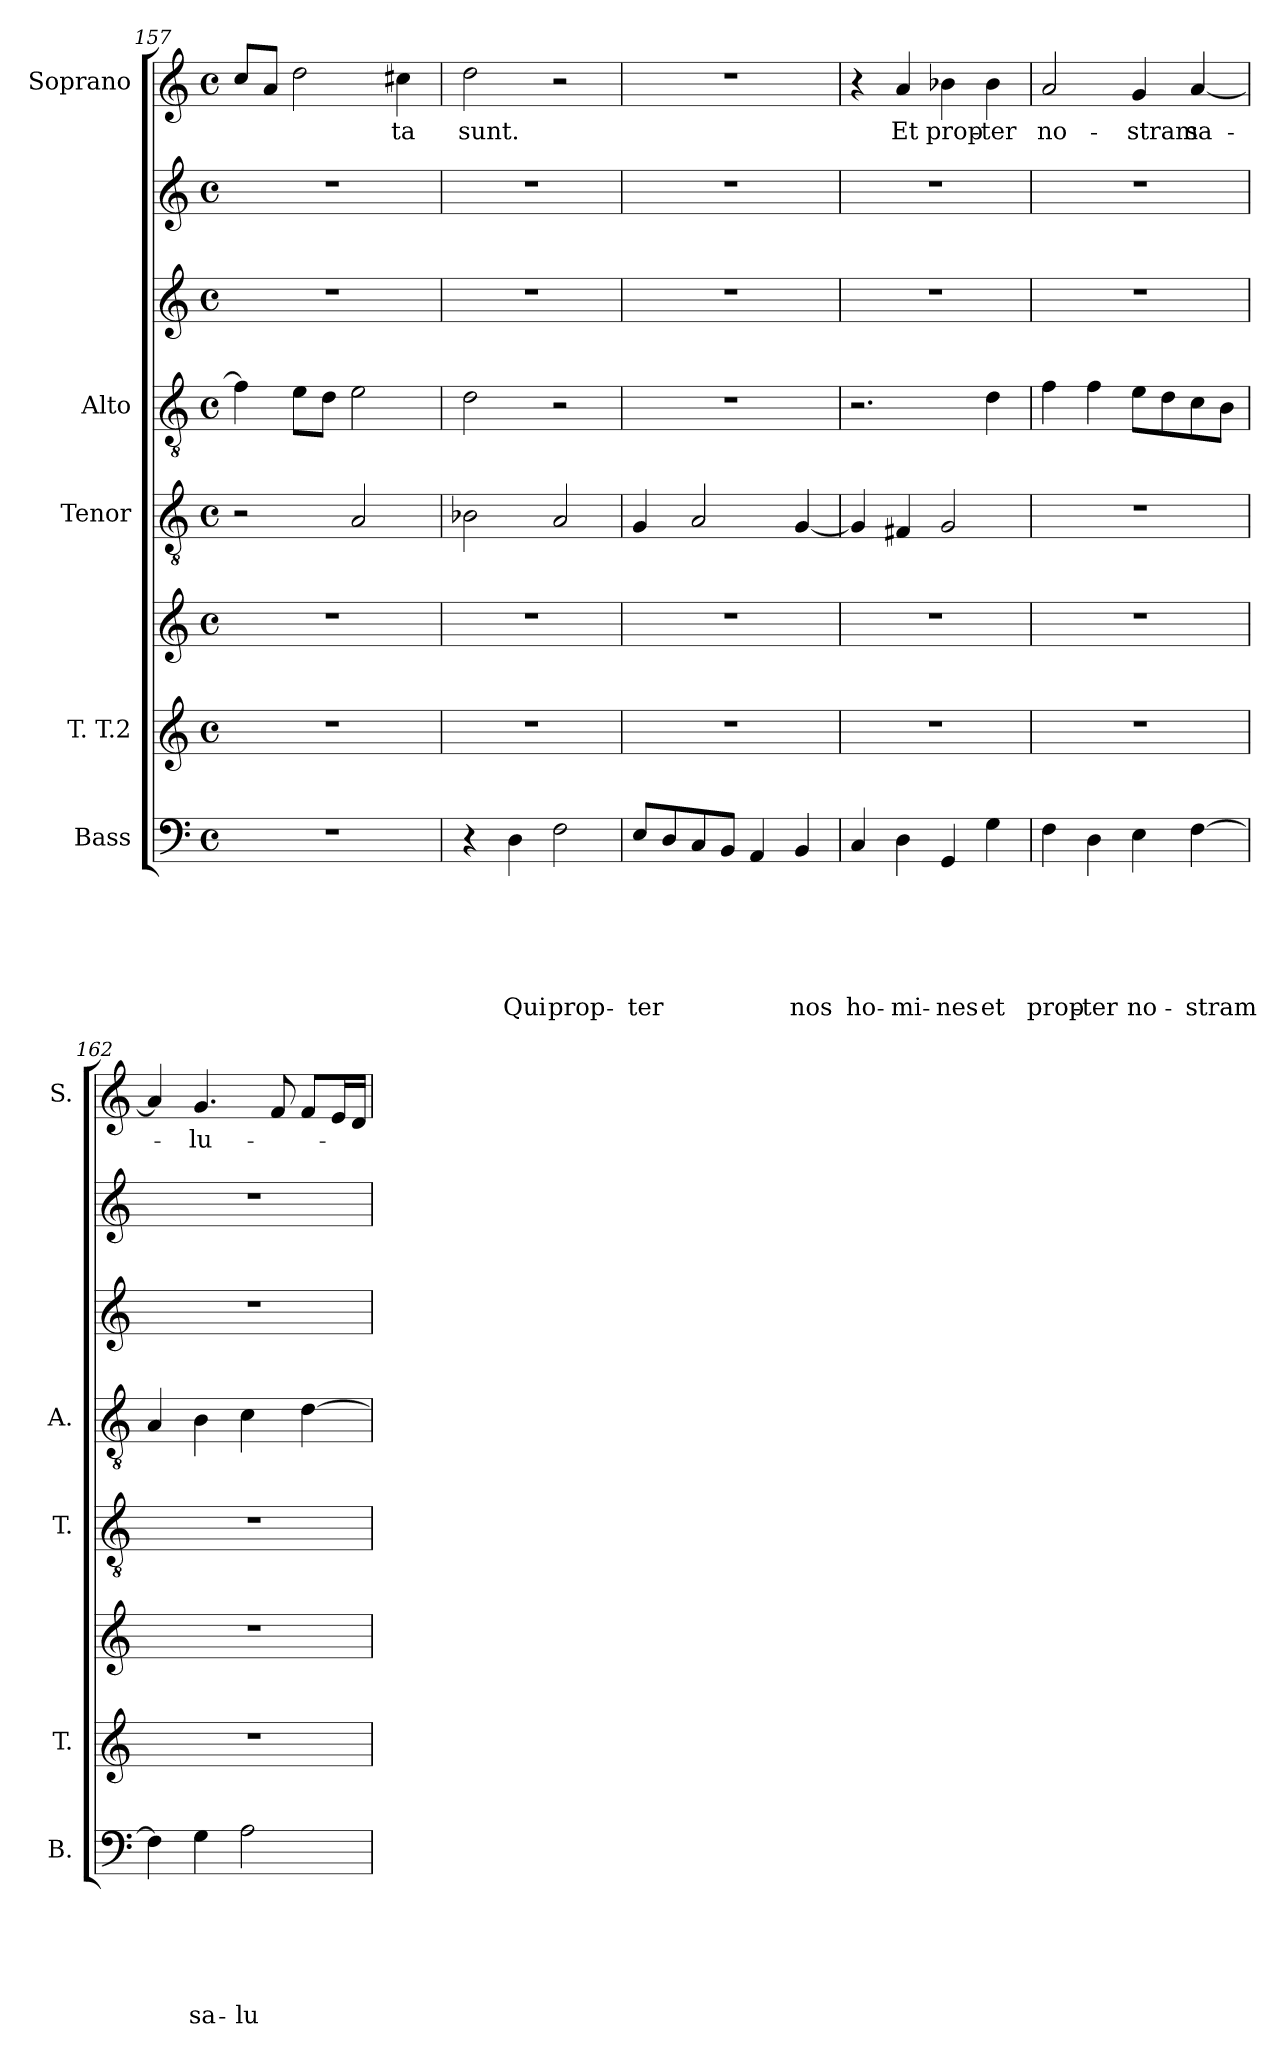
**kern	**text	**text	**text	**text	**text	**text	**kern	**kern	**kern	**kern	**kern	**kern	**kern	**text
*part7	*part7	*part7	*part7	*part7	*part7	*part7	*part6	*part6	*part5	*part4	*part3	*part2	*part1	*part1
*staff8	*staff8	*staff8	*staff8	*staff8	*staff8	*staff8	*staff7	*staff6	*staff5	*staff4	*staff3	*staff2	*staff1	*staff1
*I"Bass	*	*	*	*	*	*	*I"T. T.2	*	*I"Tenor	*I"Alto	*	*	*I"Soprano	*
*I'B.	*	*	*	*	*	*	*I'T.	*	*I'T.	*I'A.	*	*	*I'S.	*
!!LO:LB:g=z
*clefF4	*	*	*	*	*	*	*clefG2	*clefG2	*clefGv2	*clefGv2	*clefG2	*clefG2	*clefG2	*
*k[]	*	*	*	*	*	*	*k[]	*k[]	*k[]	*k[]	*k[]	*k[]	*k[]	*
*C:	*	*	*	*	*	*	*C:	*C:	*C:	*C:	*C:	*C:	*C:	*
*M4/4	*	*	*	*	*	*	*M4/4	*M4/4	*M4/4	*M4/4	*M4/4	*M4/4	*M4/4	*
*met(c)	*	*	*	*	*	*	*met(c)	*met(c)	*met(c)	*met(c)	*met(c)	*met(c)	*met(c)	*
=157	=157	=157	=157	=157	=157	=157	=157	=157	=157	=157	=157	=157	=157	=157
1r	.	.	.	.	.	.	1r	1r	2r	4f\]	1r	1r	8cc/L	.
.	.	.	.	.	.	.	.	.	.	.	.	.	8a/J	.
.	.	.	.	.	.	.	.	.	.	8e\L	.	.	2dd\	.
.	.	.	.	.	.	.	.	.	.	8d\J	.	.	.	.
.	.	.	.	.	.	.	.	.	2A/	2e\	.	.	.	.
!	!	!	!	!	!	!	!	!	!	!	!	!	!	!LO:LY:b
.	.	.	.	.	.	.	.	.	.	.	.	.	4cc#X\	-ta
=158	=158	=158	=158	=158	=158	=158	=158	=158	=158	=158	=158	=158	=158	=158
!	!	!	!	!	!	!	!	!	!	!	!	!	!	!LO:LY:b
4r	.	.	.	.	.	.	1r	1r	2B-X\	2d\	1r	1r	2dd\	sunt.
!	!	!	!	!	!	!LO:LY:b	!	!	!	!	!	!	!	!
4D\	.	.	.	.	.	Qui	.	.	.	.	.	.	.	.
!	!	!	!	!	!	!LO:LY:b	!	!	!	!	!	!	!	!
2F\	.	.	.	.	.	prop-	.	.	2A/	2r	.	.	2r	.
=159	=159	=159	=159	=159	=159	=159	=159	=159	=159	=159	=159	=159	=159	=159
!	!	!	!	!	!	!LO:LY:b	!	!	!	!	!	!	!	!
8E/L	.	.	.	.	.	-ter	1r	1r	4G/	1r	1r	1r	1r	.
8D/	.	.	.	.	.	.	.	.	.	.	.	.	.	.
8C/	.	.	.	.	.	.	.	.	2A/	.	.	.	.	.
8BB/J	.	.	.	.	.	.	.	.	.	.	.	.	.	.
4AA/	.	.	.	.	.	.	.	.	.	.	.	.	.	.
!	!	!	!	!	!	!LO:LY:b	!	!	!	!	!	!	!	!
4BB/	.	.	.	.	.	nos	.	.	[<4G/	.	.	.	.	.
=160	=160	=160	=160	=160	=160	=160	=160	=160	=160	=160	=160	=160	=160	=160
!	!	!	!	!	!	!LO:LY:b	!	!	!	!	!	!	!	!
4C/	.	.	.	.	.	ho-	1r	1r	4G/]	2.r	1r	1r	4r	.
!	!	!	!	!	!	!LO:LY:b	!	!	!	!	!	!	!	!LO:LY:b
4D\	.	.	.	.	.	-mi-	.	.	4F#X/	.	.	.	4a/	Et
!	!	!	!	!	!	!LO:LY:b	!	!	!	!	!	!	!	!LO:LY:b
4GG/	.	.	.	.	.	-nes	.	.	2G/	.	.	.	4b-X\	prop-
!	!	!	!	!	!	!LO:LY:b	!	!	!	!	!	!	!	!LO:LY:b
4G\	.	.	.	.	.	et	.	.	.	4d\	.	.	4b-\	-ter
!!LO:LB:g=z
=161	=161	=161	=161	=161	=161	=161	=161	=161	=161	=161	=161	=161	=161	=161
!	!	!	!	!	!	!LO:LY:b	!	!	!	!	!	!	!	!LO:LY:b
4F\	.	.	.	.	.	prop-	1r	1r	1r	4f\	1r	1r	2a/	no-
!	!	!	!	!	!	!LO:LY:b	!	!	!	!	!	!	!	!
4D\	.	.	.	.	.	-ter	.	.	.	4f\	.	.	.	.
!	!	!	!	!	!	!LO:LY:b	!	!	!	!	!	!	!	!LO:LY:b
4E\	.	.	.	.	.	no-	.	.	.	8e\L	.	.	4g/	-stram
.	.	.	.	.	.	.	.	.	.	8d\	.	.	.	.
!	!	!	!	!	!	!LO:LY:b	!	!	!	!	!	!	!	!LO:LY:b
[>4F\	.	.	.	.	.	-stram	.	.	.	8c\	.	.	[<4a/	sa-
.	.	.	.	.	.	.	.	.	.	8B\J	.	.	.	.
=162	=162	=162	=162	=162	=162	=162	=162	=162	=162	=162	=162	=162	=162	=162
4F\]	.	.	.	.	.	.	1r	1r	1r	4A/	1r	1r	4a/]	.
!	!	!	!	!	!	!LO:LY:b	!	!	!	!	!	!	!	!LO:LY:b
4G\	.	.	.	.	.	sa-	.	.	.	4B\	.	.	4.g/	-lu-
!	!	!	!	!	!	!LO:LY:b	!	!	!	!	!	!	!	!
2A\	.	.	.	.	.	-lu-	.	.	.	4c\	.	.	.	.
.	.	.	.	.	.	.	.	.	.	.	.	.	8f/	.
.	.	.	.	.	.	.	.	.	.	[>4d\	.	.	8f/L	.
.	.	.	.	.	.	.	.	.	.	.	.	.	16e/L	.
.	.	.	.	.	.	.	.	.	.	.	.	.	16d/JJ	.
=	=	=	=	=	=	=	=	=	=	=	=	=	=	=
*-	*-	*-	*-	*-	*-	*-	*-	*-	*-	*-	*-	*-	*-	*-
